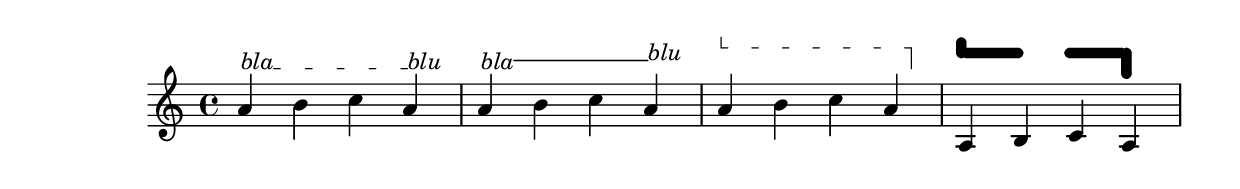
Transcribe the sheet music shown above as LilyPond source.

%% DO NOT EDIT this file manually; it is automatically
%% generated from LSR http://lsr.dsi.unimi.it
%% Make any changes in LSR itself, or in Documentation/snippets/new/ ,
%% and then run scripts/auxiliar/makelsr.py
%%
%% This file is in the public domain.
\version "2.17.11"

\header {
  lsrtags = "expressive-marks, text, tweaks-and-overrides"

  texidoc = "
The @code{\\startTextSpan} and @code{\\stopTextSpan} commands allow the
creation of text spanners as easily as pedal indications or
octavations. Override some properties of the @code{TextSpanner} object
to modify its output.

"
  doctitle = "Creating text spanners"
} % begin verbatim


\paper { ragged-right = ##f }

\relative c'' {
  \override TextSpanner.bound-details.left.text = #"bla"
  \override TextSpanner.bound-details.right.text = #"blu"
  a4 \startTextSpan
  b4 c
  a4 \stopTextSpan

  \override TextSpanner.style = #'line
  \once \override TextSpanner.bound-details.left.stencil-align-dir-y = #CENTER
  a4 \startTextSpan
  b4 c
  a4 \stopTextSpan

  \override TextSpanner.style = #'dashed-line
  \override TextSpanner.bound-details.left.text =
    \markup { \draw-line #'(0 . 1) }
  \override TextSpanner.bound-details.right.text =
    \markup { \draw-line #'(0 . -2) }
  \once \override TextSpanner.bound-details.right.padding = #-2

  a4 \startTextSpan
  b4 c
  a4 \stopTextSpan

  \set Staff.middleCPosition = #-13
  \override TextSpanner.dash-period = #10
  \override TextSpanner.dash-fraction = #0.5
  \override TextSpanner.thickness = #10
  a4 \startTextSpan
  b4 c
  a4 \stopTextSpan
}
